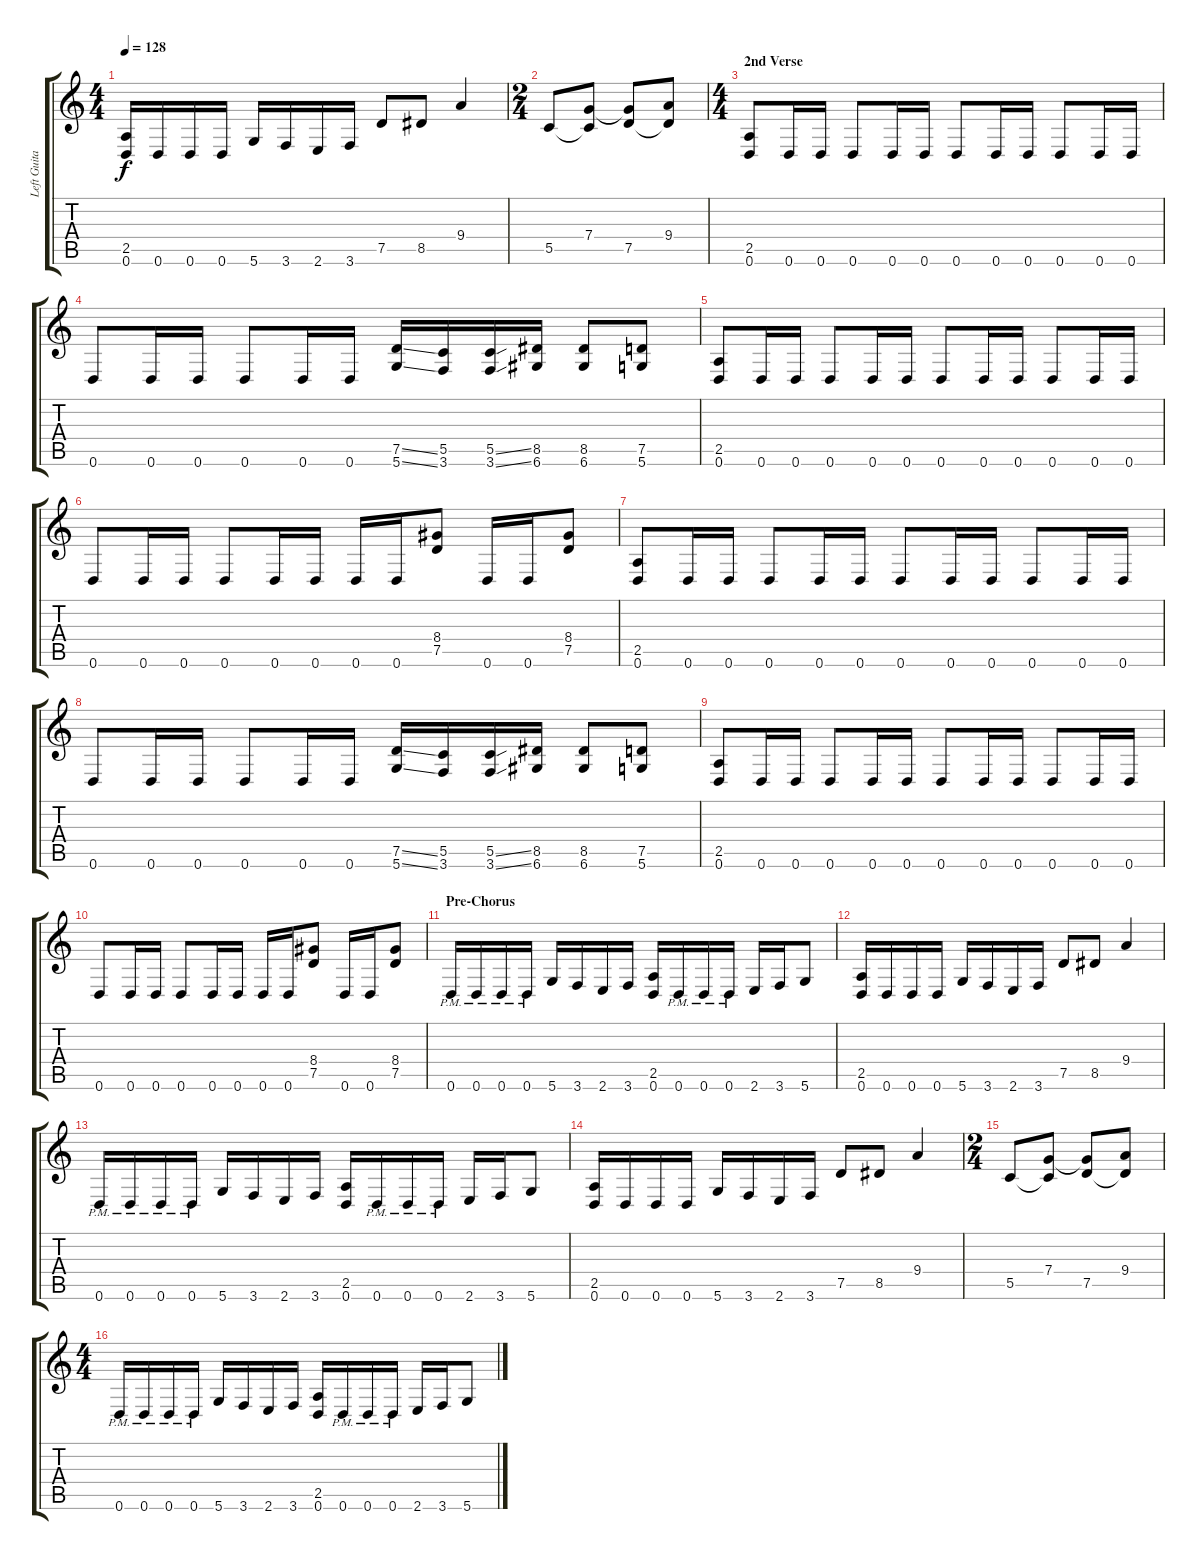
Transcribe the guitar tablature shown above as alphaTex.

\track ("Left Guitar" "Left Guita") {instrument distortionguitar}
\staff {score tabs}
\tuning (D4 A3 F3 C3 G2 D2) {hide}
\ts (4 4)
\tempo 128
\clef g2
\ks c
(2.5 0.6).16{dy f} 0.6.16 0.6.16 0.6.16 5.6.16 3.6.16 2.6.16 3.6.16 7.5.8 8.5.8 9.4.4 |
\ts (2 4)
5.5.8 (7.4 5.5{t}).8 (7.4{t} 7.5).8 (9.4 7.5{t}).8 |
\ts (4 4)
\section ("" "2nd Verse")
(2.5 0.6).8 0.6.16 0.6.16 0.6.8 0.6.16 0.6.16 0.6.8 0.6.16 0.6.16 0.6.8 0.6.16 0.6.16 |
0.6.8 0.6.16 0.6.16 0.6.8 0.6.16 0.6.16 (7.5{ss} 5.6{ss}).16 (5.5 3.6).16 (5.5{ss} 3.6{ss}).16 (8.5 6.6).16 (8.5 6.6).8 (7.5 5.6).8 |
(2.5 0.6).8 0.6.16 0.6.16 0.6.8 0.6.16 0.6.16 0.6.8 0.6.16 0.6.16 0.6.8 0.6.16 0.6.16 |
0.6.8 0.6.16 0.6.16 0.6.8 0.6.16 0.6.16 0.6.16 0.6.16 (8.4 7.5).8 0.6.16 0.6.16 (8.4 7.5).8 |
(2.5 0.6).8 0.6.16 0.6.16 0.6.8 0.6.16 0.6.16 0.6.8 0.6.16 0.6.16 0.6.8 0.6.16 0.6.16 |
0.6.8 0.6.16 0.6.16 0.6.8 0.6.16 0.6.16 (7.5{ss} 5.6{ss}).16 (5.5 3.6).16 (5.5{ss} 3.6{ss}).16 (8.5 6.6).16 (8.5 6.6).8 (7.5 5.6).8 |
(2.5 0.6).8 0.6.16 0.6.16 0.6.8 0.6.16 0.6.16 0.6.8 0.6.16 0.6.16 0.6.8 0.6.16 0.6.16 |
0.6.8 0.6.16 0.6.16 0.6.8 0.6.16 0.6.16 0.6.16 0.6.16 (8.4 7.5).8 0.6.16 0.6.16 (8.4 7.5).8 |
\section ("" "Pre-Chorus")
0.6{pm}.16 0.6{pm}.16 0.6{pm}.16 0.6{pm}.16 5.6.16 3.6.16 2.6.16 3.6.16 (2.5 0.6).16 0.6{pm}.16 0.6{pm}.16 0.6{pm}.16 2.6.16 3.6.16 5.6.8 |
(2.5 0.6).16 0.6.16 0.6.16 0.6.16 5.6.16 3.6.16 2.6.16 3.6.16 7.5.8 8.5.8 9.4.4 |
0.6{pm}.16 0.6{pm}.16 0.6{pm}.16 0.6{pm}.16 5.6.16 3.6.16 2.6.16 3.6.16 (2.5 0.6).16 0.6{pm}.16 0.6{pm}.16 0.6{pm}.16 2.6.16 3.6.16 5.6.8 |
(2.5 0.6).16 0.6.16 0.6.16 0.6.16 5.6.16 3.6.16 2.6.16 3.6.16 7.5.8 8.5.8 9.4.4 |
\ts (2 4)
5.5.8 (7.4 5.5{t}).8 (7.4{t} 7.5).8 (9.4 7.5{t}).8 |
\ts (4 4)
0.6{pm}.16 0.6{pm}.16 0.6{pm}.16 0.6{pm}.16 5.6.16 3.6.16 2.6.16 3.6.16 (2.5 0.6).16 0.6{pm}.16 0.6{pm}.16 0.6{pm}.16 2.6.16 3.6.16 5.6.8
